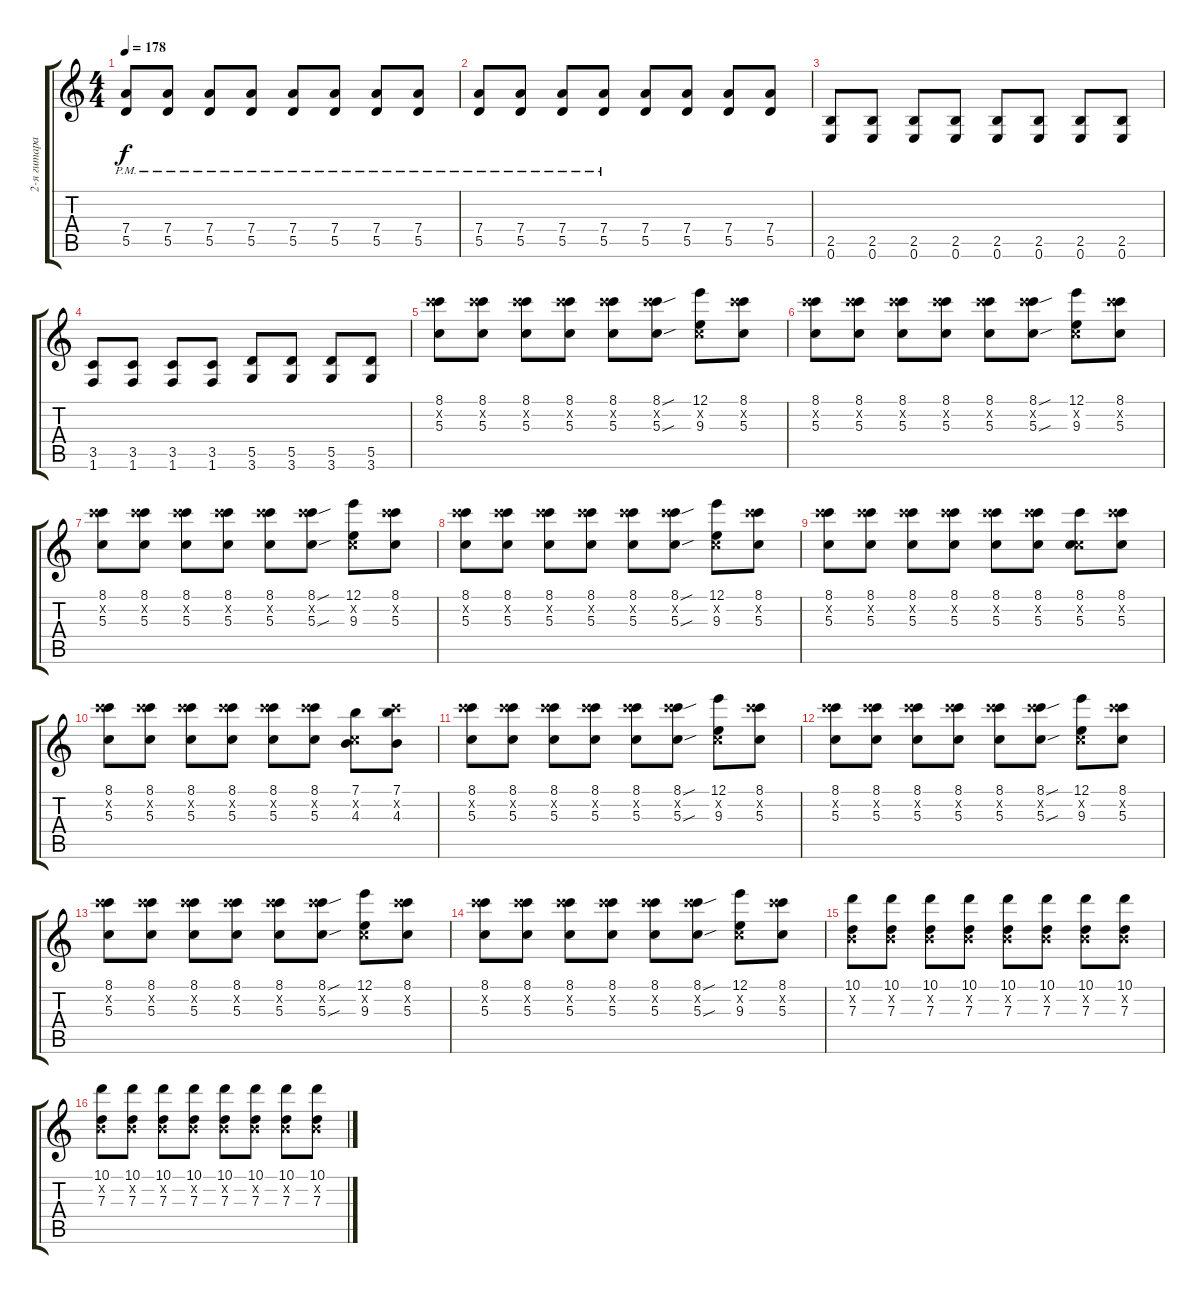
\track ("2-я гитара" "2-я гитара") {instrument distortionguitar}
\staff {score tabs}
\tuning (E4 B3 G3 D3 A2 E2) {hide}
\ts (4 4)
\tempo 178
\clef g2
\ks c
(7.4{pm} 5.5{pm}).8{dy f} (7.4{pm} 5.5{pm}).8 (7.4{pm} 5.5{pm}).8 (7.4{pm} 5.5{pm}).8 (7.4{pm} 5.5{pm}).8 (7.4{pm} 5.5{pm}).8 (7.4{pm} 5.5{pm}).8 (7.4{pm} 5.5{pm}).8 |
(7.4{pm} 5.5{pm}).8 (7.4{pm} 5.5{pm}).8 (7.4{pm} 5.5{pm}).8 (7.4{pm} 5.5{pm}).8 (7.4 5.5).8 (7.4 5.5).8 (7.4 5.5).8 (7.4 5.5).8 |
(2.5 0.6).8 (2.5 0.6).8 (2.5 0.6).8 (2.5 0.6).8 (2.5 0.6).8 (2.5 0.6).8 (2.5 0.6).8 (2.5 0.6).8 |
(3.5 1.6).8 (3.5 1.6).8 (3.5 1.6).8 (3.5 1.6).8 (5.5 3.6).8 (5.5 3.6).8 (5.5 3.6).8 (5.5 3.6).8 |
(8.1 13.2{x} 5.3).8 (8.1 13.2{x} 5.3).8 (8.1 13.2{x} 5.3).8 (8.1 13.2{x} 5.3).8 (8.1 13.2{x} 5.3).8 (8.1{sou} 13.2{x} 5.3{sou}).8 (12.1 1.2{x} 9.3).8 (8.1 13.2{x} 5.3).8 |
(8.1 13.2{x} 5.3).8 (8.1 13.2{x} 5.3).8 (8.1 13.2{x} 5.3).8 (8.1 13.2{x} 5.3).8 (8.1 13.2{x} 5.3).8 (8.1{sou} 13.2{x} 5.3{sou}).8 (12.1 1.2{x} 9.3).8 (8.1 13.2{x} 5.3).8 |
(8.1 13.2{x} 5.3).8 (8.1 13.2{x} 5.3).8 (8.1 13.2{x} 5.3).8 (8.1 13.2{x} 5.3).8 (8.1 13.2{x} 5.3).8 (8.1{sou} 13.2{x} 5.3{sou}).8 (12.1 1.2{x} 9.3).8 (8.1 13.2{x} 5.3).8 |
(8.1 13.2{x} 5.3).8 (8.1 13.2{x} 5.3).8 (8.1 13.2{x} 5.3).8 (8.1 13.2{x} 5.3).8 (8.1 13.2{x} 5.3).8 (8.1{sou} 13.2{x} 5.3{sou}).8 (12.1 1.2{x} 9.3).8 (8.1 13.2{x} 5.3).8 |
(8.1 13.2{x} 5.3).8 (8.1 13.2{x} 5.3).8 (8.1 13.2{x} 5.3).8 (8.1 13.2{x} 5.3).8 (8.1 13.2{x} 5.3).8 (8.1 13.2{x} 5.3).8 (8.1 1.2{x} 5.3).8 (8.1 13.2{x} 5.3).8 |
(8.1 13.2{x} 5.3).8 (8.1 13.2{x} 5.3).8 (8.1 13.2{x} 5.3).8 (8.1 13.2{x} 5.3).8 (8.1 13.2{x} 5.3).8 (8.1 13.2{x} 5.3).8 (7.1 1.2{x} 4.3).8 (7.1 13.2{x} 4.3).8 |
(8.1 13.2{x} 5.3).8 (8.1 13.2{x} 5.3).8 (8.1 13.2{x} 5.3).8 (8.1 13.2{x} 5.3).8 (8.1 13.2{x} 5.3).8 (8.1{sou} 13.2{x} 5.3{sou}).8 (12.1 1.2{x} 9.3).8 (8.1 13.2{x} 5.3).8 |
(8.1 13.2{x} 5.3).8 (8.1 13.2{x} 5.3).8 (8.1 13.2{x} 5.3).8 (8.1 13.2{x} 5.3).8 (8.1 13.2{x} 5.3).8 (8.1{sou} 13.2{x} 5.3{sou}).8 (12.1 1.2{x} 9.3).8 (8.1 13.2{x} 5.3).8 |
(8.1 13.2{x} 5.3).8 (8.1 13.2{x} 5.3).8 (8.1 13.2{x} 5.3).8 (8.1 13.2{x} 5.3).8 (8.1 13.2{x} 5.3).8 (8.1{sou} 13.2{x} 5.3{sou}).8 (12.1 1.2{x} 9.3).8 (8.1 13.2{x} 5.3).8 |
(8.1 13.2{x} 5.3).8 (8.1 13.2{x} 5.3).8 (8.1 13.2{x} 5.3).8 (8.1 13.2{x} 5.3).8 (8.1 13.2{x} 5.3).8 (8.1{sou} 13.2{x} 5.3{sou}).8 (12.1 1.2{x} 9.3).8 (8.1 13.2{x} 5.3).8 |
(10.1 0.2{x} 7.3).8 (10.1 0.2{x} 7.3).8 (10.1 0.2{x} 7.3).8 (10.1 0.2{x} 7.3).8 (10.1 0.2{x} 7.3).8 (10.1 0.2{x} 7.3).8 (10.1 0.2{x} 7.3).8 (10.1 0.2{x} 7.3).8 |
(10.1 0.2{x} 7.3).8 (10.1 0.2{x} 7.3).8 (10.1 0.2{x} 7.3).8 (10.1 0.2{x} 7.3).8 (10.1 0.2{x} 7.3).8 (10.1 0.2{x} 7.3).8 (10.1 0.2{x} 7.3).8 (10.1 0.2{x} 7.3).8
